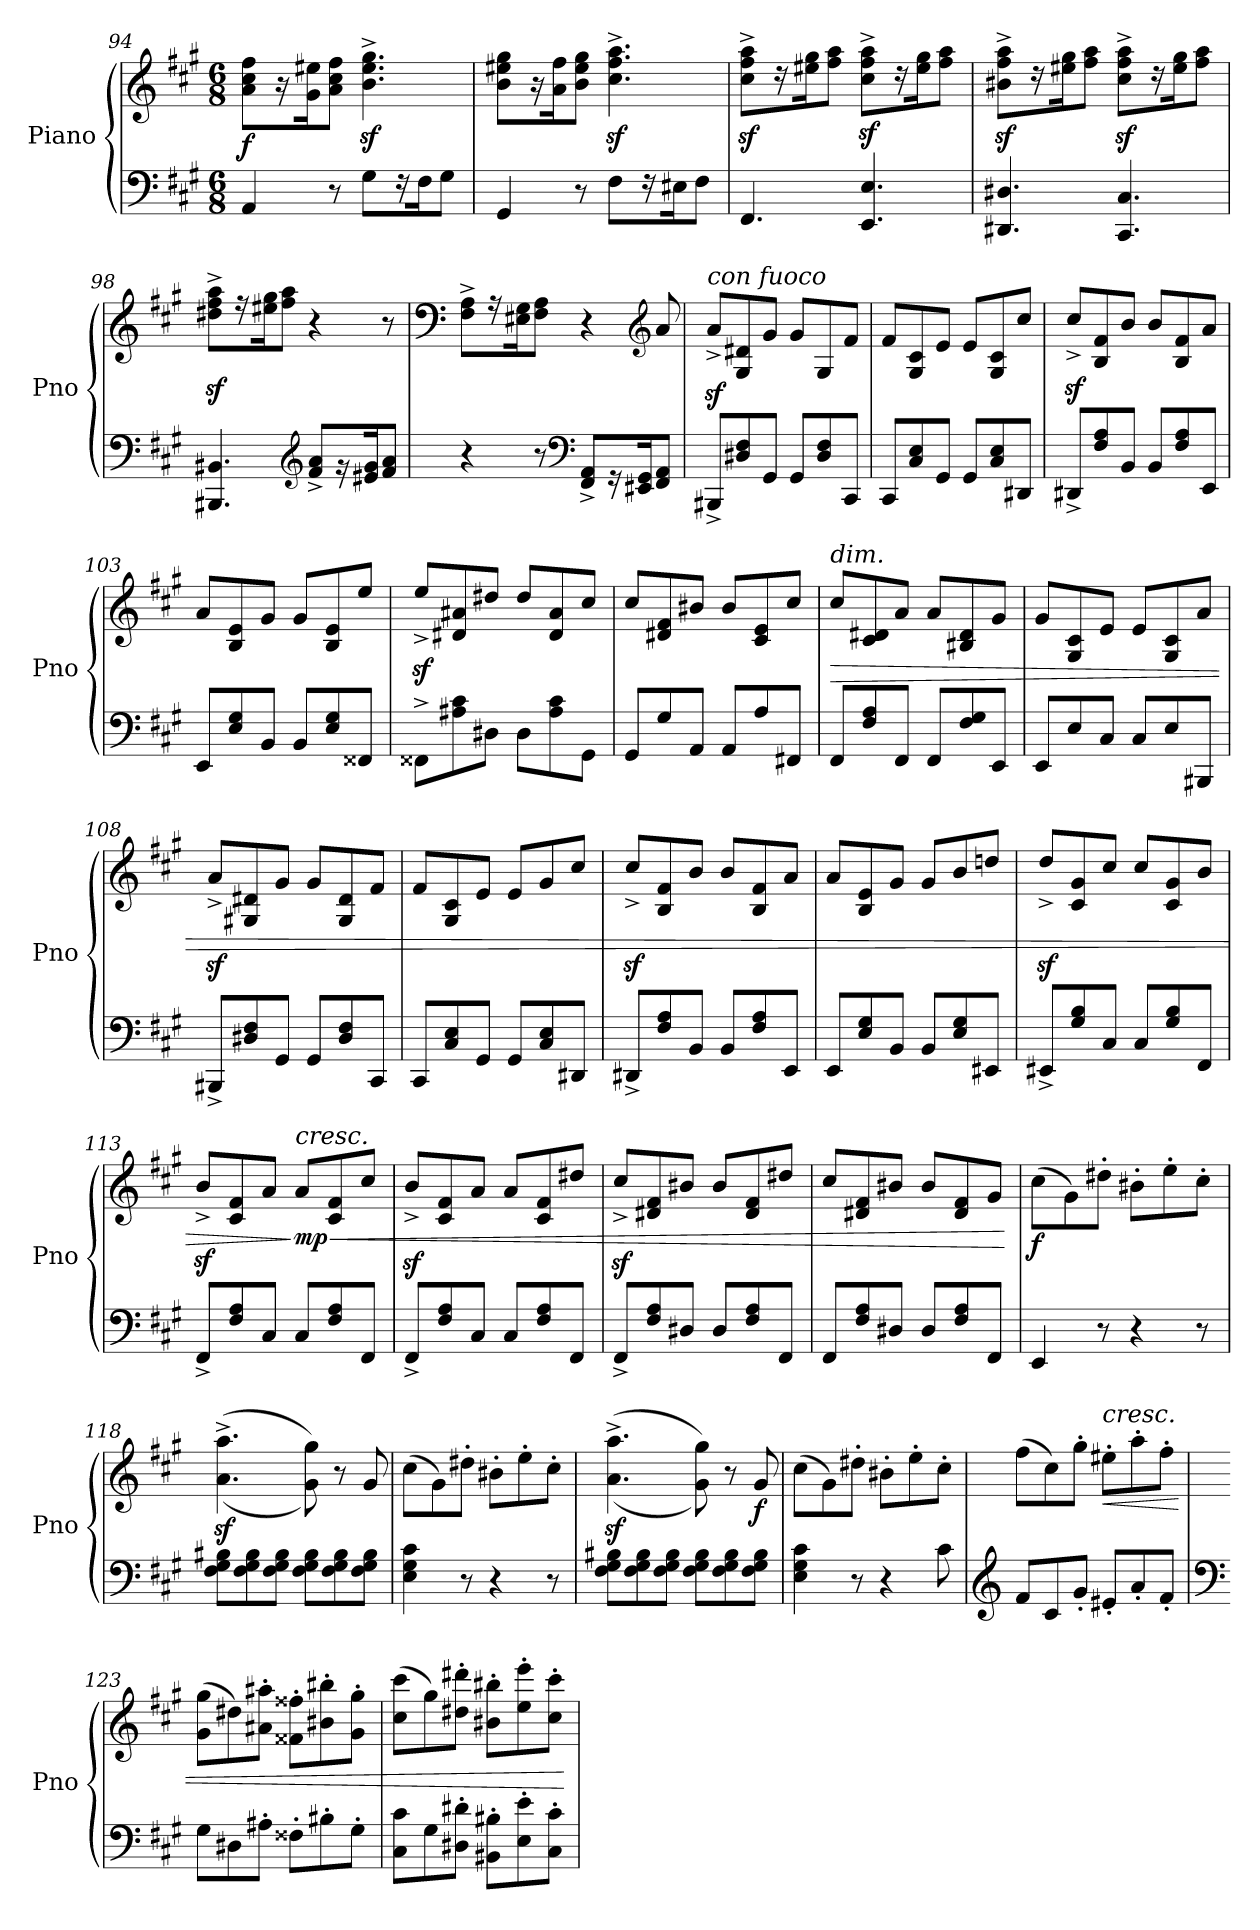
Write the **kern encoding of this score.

**kern	**kern	**dynam
*part1	*part1	*part1
*staff2	*staff1	*staff1/2
*I"Piano	*	*
*I'Pno	*	*
*clefF4	*clefG2	*
*k[f#c#g#]	*k[f#c#g#]	*
*M6/8	*M6/8	*
=94	=94	=94
!	!	!LO:DY:b
4AA/	8a\ 8cc#\ 8ff#\L	f
.	16r	.
.	16g#\ 16ee#X\K	.
8r	8a\ 8cc#\ 8ff#\J	.
8G#\L	4.b\z<^ 4.ee#\z<^ 4.gg#\z<^	.
16rF	.	.
16F#\K	.	.
8G#\J	.	.
=95	=95	=95
4GG#/	8b\ 8ee#X\ 8gg#\L	.
.	16r	.
.	16a\ 16ff#\K	.
8r	8b\ 8ee#\ 8gg#\J	.
8F#\L	4.cc#\z<^ 4.ff#\z<^ 4.aa\z<^	.
16rF	.	.
16E#X\K	.	.
8F#\J	.	.
!!LO:LB:g=z
=96	=96	=96
4.FF#/	8cc#\z<^ 8ff#\z<^ 8aa\z<^L	.
.	16rdd	.
.	16ee#X\ 16gg#\K	.
.	8ff#\ 8aa\J	.
4.EE/ 4.E/	8cc#\z<^ 8ff#\z<^ 8aa\z<^L	.
.	16rdd	.
.	16ee#\ 16gg#\K	.
.	8ff#\ 8aa\J	.
=97	=97	=97
4.DD#X/ 4.D#X/	8b#X\z<^ 8ff#\z<^ 8aa\z<^L	.
.	16rdd	.
.	16ee#X\ 16gg#\K	.
.	8ff#\ 8aa\J	.
4.CC#/ 4.C#/	8cc#\z<^ 8ff#\z<^ 8aa\z<^L	.
.	16rdd	.
.	16ee#\ 16gg#\K	.
.	8ff#\ 8aa\J	.
=98	=98	=98
4.BBB#X/ 4.BB#X/	8dd#X\z<^ 8ff#\z<^ 8aa\z<^L	.
.	16rff	.
.	16ee#X\ 16gg#\K	.
.	8ff#\ 8aa\J	.
*clefG2	*	*
8f#/^ 8a/^L	4r	.
16rg	.	.
16e#X/ 16g#/K	.	.
8f#/ 8a/J	8r	.
=99	=99	=99
*	*clefF4	*
4r	8F#\^ 8A\^L	.
.	16rA	.
.	16E#X\ 16G#\K	.
8r	8F#\ 8A\J	.
*clefF4	*	*
8FF#/^ 8AA/^L	4r	.
16rGG	.	.
16EE#X/ 16GG#/K	.	.
*	*clefG2	*
8FF#/ 8AA/J	8a/	.
=100	=100	=100
!	!LO:TX:a:i:t=con fuoco	!
8BBB#X^/L	8az<^/L	.
8D#X/ 8F#/	8G#/ 8d#X/	.
8GG#/J	8g#/J	.
8GG#/L	8g#/L	.
8D#/ 8F#/	8G#/	.
8CC#/J	8f#/J	.
!!LO:LB:g=z
=101	=101	=101
8CC#/L	8f#/L	.
8C#/ 8E/	8G#/ 8c#/	.
8GG#/J	8e/J	.
8GG#/L	8e/L	.
8C#/ 8E/	8G#/ 8c#/	.
8DD#X/J	8cc#/J	.
=102	=102	=102
8DD#X^/L	8cc#z<^/L	.
8F#/ 8A/	8B/ 8f#/	.
8BB/J	8b/J	.
8BB/L	8b/L	.
8F#/ 8A/	8B/ 8f#/	.
8EE/J	8a/J	.
=103	=103	=103
8EE/L	8a/L	.
8E/ 8G#/	8B/ 8e/	.
8BB/J	8g#/J	.
8BB/L	8g#/L	.
8E/ 8G#/	8B/ 8e/	.
8FF##X/J	8ee/J	.
=104	=104	=104
8FF##X^\L	8eez<^/L	.
8A#X\ 8c#\	8d#X/ 8a#X/	.
8D#X\J	8dd#X/J	.
8D#\L	8dd#/L	.
8A#\ 8c#\	8d#/ 8a#/	.
8GG#\J	8cc#/J	.
=105	=105	=105
8GG#/L	8cc#/L	.
8G#/	8d#X/ 8f#/	.
8AA/J	8b#X/J	.
8AA/L	8b#/L	.
8A/	8c#/ 8e/	.
8FF#X/J	8cc#/J	.
=106	=106	=106
!	!LO:TX:a:i:t=dim.	!
!	!	!LO:HP:b
8FF#/L	8cc#/L	>
8F#/ 8A/	8c#/ 8d#X/	.
8FF#/J	8a/J	.
8FF#/L	8a/L	.
8F#/ 8G#/	8B#X/ 8d#/	.
8EE/J	8g#/J	.
!!LO:LB:g=z
=107	=107	=107
8EE/L	8g#/L	.
8E/	8G#/ 8c#/	.
8C#/J	8e/J	.
8C#/L	8e/L	.
8E/	8G#/ 8c#/	.
8BBB#X/J	8a/J	.
=108	=108	=108
8BBB#X^/L	8az<^/L	.
8D#X/ 8F#/	8G#X/ 8d#X/	.
8GG#/J	8g#/J	.
8GG#/L	8g#/L	.
8D#/ 8F#/	8G#/ 8d#/	.
8CC#/J	8f#/J	.
=109	=109	=109
8CC#/L	8f#/L	.
8C#/ 8E/	8G#/ 8c#/	.
8GG#/J	8e/J	.
8GG#/L	8e/L	.
8C#/ 8E/	8g#/	.
8DD#X/J	8cc#/J	.
=110	=110	=110
8DD#X^/L	8cc#z<^/L	.
8F#/ 8A/	8B/ 8f#/	.
8BB/J	8b/J	.
8BB/L	8b/L	.
8F#/ 8A/	8B/ 8f#/	.
8EE/J	8a/J	.
=111	=111	=111
8EE/L	8a/L	.
8E/ 8G#/	8B/ 8e/	.
8BB/J	8g#/J	.
8BB/L	8g#/L	.
8E/ 8G#/	8b/	.
8EE#X/J	8ddn/J	.
=112	=112	=112
8EE#X^/L	8ddz<^/L	.
8G#/ 8B/	8c#/ 8g#/	.
8C#/J	8cc#/J	.
8C#/L	8cc#/L	.
8G#/ 8B/	8c#/ 8g#/	.
8FF#/J	8b/J	.
=113	=113	=113
8FF#^/L	8bz<^/L	.
8F#/ 8A/	8c#/ 8f#/	.
8C#/J	8a/J	.
!	!LO:TX:a:i:t=cresc.	!
!	!	!LO:HP:n=1:b
!	!	!LO:DY:n=1:b
8C#/L	8a/L	] < mp
8F#/ 8A/	8c#/ 8f#/	.
8FF#/J	8cc#/J	.
!!LO:LB:g=z
=114	=114	=114
8FF#^/L	8bz<^/L	.
8F#/ 8A/	8c#/ 8f#/	.
8C#/J	8a/J	.
8C#/L	8a/L	.
8F#/ 8A/	8c#/ 8f#/	.
8FF#/J	8dd#X/J	.
=115	=115	=115
8FF#^/L	8cc#z<^/L	.
8F#/ 8A/	8d#X/ 8f#/	.
8D#X/J	8b#X/J	.
8D#/L	8b#/L	.
8F#/ 8A/	8d#/ 8f#/	.
8FF#/J	8dd#X/J	.
=116	=116	=116
8FF#/L	8cc#/L	.
8F#/ 8A/	8d#X/ 8f#/	.
8D#X/J	8b#X/J	.
8D#/L	8b#/L	.
8F#/ 8A/	8d#/ 8f#/	.
8FF#/J	8g#/J	.
.	.	[
=117	=117	=117
!	!	!LO:DY:b
4EE/	(8cc#\L	f
.	8g#\)	.
8r	8dd#X'\J	.
4r	8b#X'\L	.
.	8ee'\	.
8r	8cc#'\J	.
=118	=118	=118
8F#\ 8G#\ 8B#X\L	((4.a\z<^ 4.aa\z<^	.
8F#\ 8G#\ 8B#\	.	.
8F#\ 8G#\ 8B#\J	.	.
8F#\ 8G#\ 8B#\L	8g#\ 8gg#\))	.
8F#\ 8G#\ 8B#\	8r	.
8F#\ 8G#\ 8B#\J	8g#/	.
=119	=119	=119
4E\ 4G#\ 4c#\	(8cc#\L	.
.	8g#\)	.
8r	8dd#X'\J	.
4r	8b#X'\L	.
.	8ee'\	.
8r	8cc#'\J	.
!!LO:PB:g=z
=120	=120	=120
8F#\ 8G#\ 8B#X\L	((4.a\z<^ 4.aa\z<^	.
8F#\ 8G#\ 8B#\	.	.
8F#\ 8G#\ 8B#\J	.	.
8F#\ 8G#\ 8B#\L	8g#\ 8gg#\))	.
8F#\ 8G#\ 8B#\	8r	.
!	!	!LO:DY:b
8F#\ 8G#\ 8B#\J	8g#/	f
=121	=121	=121
4E\ 4G#\ 4c#\	(8cc#\L	.
.	8g#\)	.
8r	8dd#X'\J	.
4r	8b#X'\L	.
.	8ee'\	.
8c#\	8cc#'\J	.
=122	=122	=122
*clefG2	*	*
8f#/L	(8ff#\L	.
8c#/	8cc#\)	.
8g#'/J	8gg#'\J	.
!	!LO:TX:a:i:t=cresc.	!
!	!	!LO:HP:b
8e#X'/L	8ee#X'\L	<
8a'/	8aa'\	.
8f#'/J	8ff#'\J	.
=123	=123	=123
*clefF4	*	*
8G#\L	(8g#\ 8gg#\L	.
8D#X\	8dd#X\)	.
8A#X'\J	8a#X\' 8aa#X\'J	.
8F##X'\L	8f##X\' 8ff##X\'L	.
8B#X'\	8b#X\' 8bb#X\'	.
8G#'\J	8g#\' 8gg#\'J	.
=124	=124	=124
8C#\ 8c#\L	(8cc#\ 8ccc#\L	.
8G#\	8gg#\)	.
8D#X\' 8d#X\'J	8dd#X\' 8ddd#X\'J	.
8BB#X\' 8B#X\'L	8b#X\' 8bb#X\'L	.
8E\' 8e\'	8ee\' 8eee\'	.
8C#\' 8c#\'J	8cc#\' 8ccc#\'J	.
.	.	[
=	=	=
*-	*-	*-
